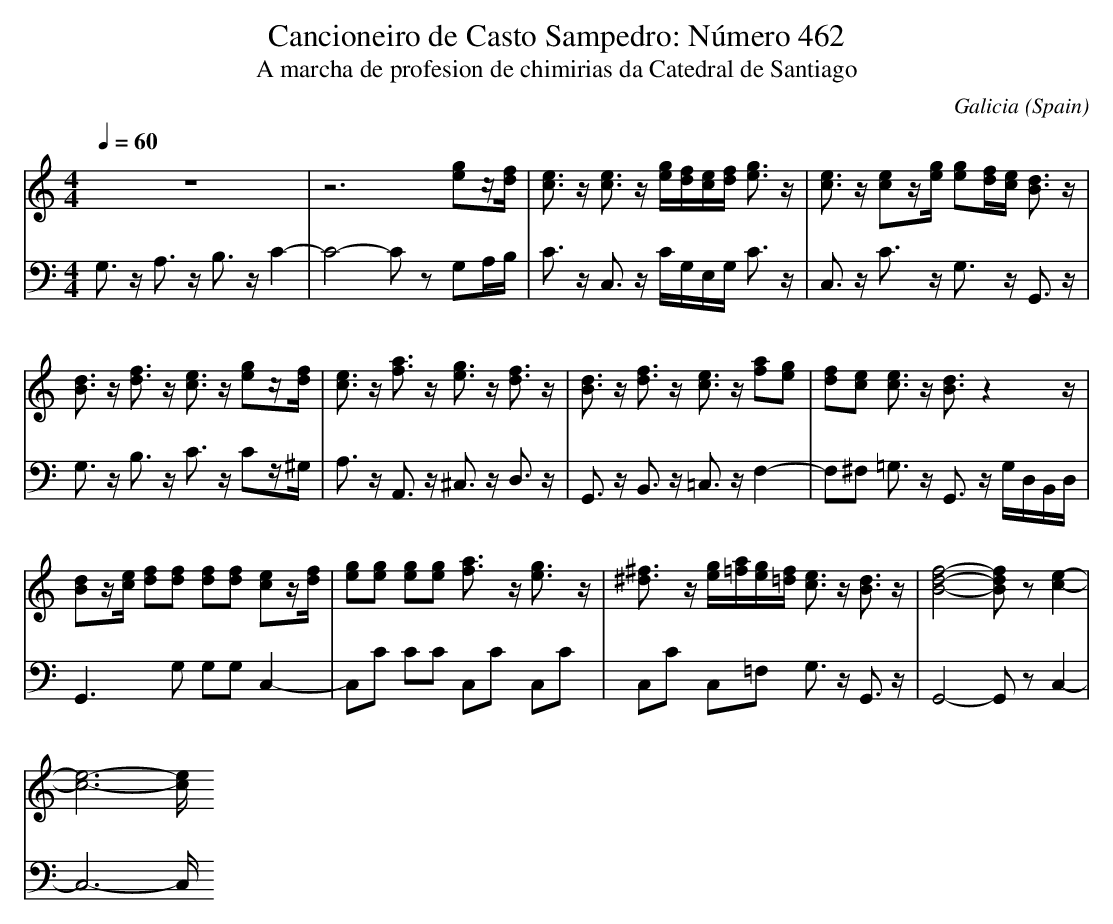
X:1
T:Cancioneiro de Casto Sampedro: N\'umero 462
T:A marcha de profesion de chimirias da Catedral de Santiago
O:Galicia (Spain)
M: 4/4
L: 1/8
Q:1/4=60
K:C % 0 sharps
V:1
z8|z6 [ge]z/2[f/2d/2]|[e3/2c3/2]z/2 [e3/2c3/2]z/2 [g/2e/2][f/2d/2][e/2c/2][f/2d/2] [g3/2e3/2]z/2|[e3/2c3/2]z/2 [ec]z/2[g/2e/2] [ge][f/2d/2][e/2c/2] [d3/2B3/2]z/2|
[d3/2B3/2]z/2 [f3/2d3/2]z/2 [e3/2c3/2]z/2 [ge]z/2[f/2d/2]|[e3/2c3/2]z/2 [a3/2f3/2]z/2 [g3/2e3/2]z/2 [f3/2d3/2]z/2|[d3/2B3/2]z/2 [f3/2d3/2]z/2 [e3/2c3/2]z/2 [af][ge]|[fd][ec] [e3/2c3/2]z/2 [d3/2B3/2]z2z/2|
[dB]z/2[e/2c/2] [fd][fd] [fd][fd] [ec]z/2[f/2d/2]|[ge][ge] [ge][ge] [a3/2f3/2]z/2 [g3/2e3/2]z/2|[^f3/2^d3/2]z/2 [g/2e/2][a/2=f/2][g/2e/2][f/2=d/2] [e3/2c3/2]z/2 [d3/2B3/2]z/2|[f4-d4-B4-] [fdB]z [e2-c2-]|
[e6-c6-] [e/2c/2]
V:2
G,3/2z/2 A,3/2z/2 B,3/2z/2 C2-|C4- Cz G,A,/2B,/2|C3/2z/2 C,3/2z/2 C/2G,/2E,/2G,/2 C3/2z/2|C,3/2z/2 C3/2z/2 G,3/2z/2 G,,3/2z/2|
G,3/2z/2 B,3/2z/2 C3/2z/2 Cz/2^G,/2|A,3/2z/2 A,,3/2z/2 ^C,3/2z/2 D,3/2z/2|G,,3/2z/2 B,,3/2z/2 =C,3/2z/2 F,2-|F,^F, =G,3/2z/2 G,,3/2z/2 G,/2D,/2B,,/2D,/2|
G,,3G, G,G, C,2-|C,C CC C,C C,C|C,C C,=F, G,3/2z/2 G,,3/2z/2|G,,4- G,,z C,2-|
C,6- C,/2
